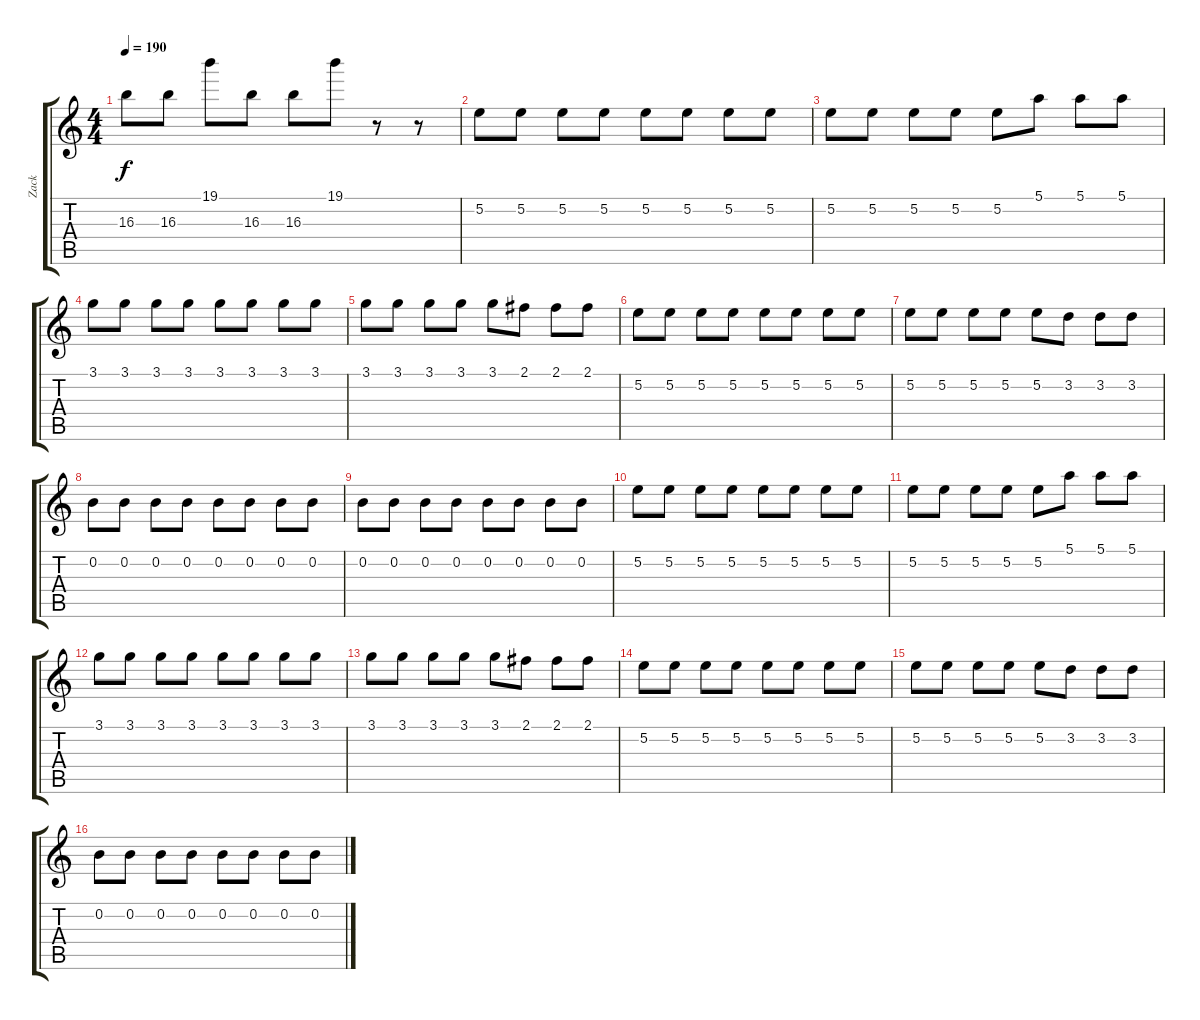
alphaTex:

\track ("Zack" "Zack") {instrument acousticguitarsteel}
\staff {score tabs}
\tuning (E4 B3 G3 D3 A2 E2) {hide}
\ts (4 4)
\tempo 190
\clef g2
\ks c
16.3.8{dy f} 16.3.8 19.1.8 16.3.8 16.3.8 19.1.8 r.8 r.8 |
5.2.8 5.2.8 5.2.8 5.2.8 5.2.8 5.2.8 5.2.8 5.2.8 |
5.2.8 5.2.8 5.2.8 5.2.8 5.2.8 5.1.8 5.1.8 5.1.8 |
3.1.8 3.1.8 3.1.8 3.1.8 3.1.8 3.1.8 3.1.8 3.1.8 |
3.1.8 3.1.8 3.1.8 3.1.8 3.1.8 2.1.8 2.1.8 2.1.8 |
5.2.8 5.2.8 5.2.8 5.2.8 5.2.8 5.2.8 5.2.8 5.2.8 |
5.2.8 5.2.8 5.2.8 5.2.8 5.2.8 3.2.8 3.2.8 3.2.8 |
0.2.8 0.2.8 0.2.8 0.2.8 0.2.8 0.2.8 0.2.8 0.2.8 |
0.2.8 0.2.8 0.2.8 0.2.8 0.2.8 0.2.8 0.2.8 0.2.8 |
5.2.8 5.2.8 5.2.8 5.2.8 5.2.8 5.2.8 5.2.8 5.2.8 |
5.2.8 5.2.8 5.2.8 5.2.8 5.2.8 5.1.8 5.1.8 5.1.8 |
3.1.8 3.1.8 3.1.8 3.1.8 3.1.8 3.1.8 3.1.8 3.1.8 |
3.1.8 3.1.8 3.1.8 3.1.8 3.1.8 2.1.8 2.1.8 2.1.8 |
5.2.8 5.2.8 5.2.8 5.2.8 5.2.8 5.2.8 5.2.8 5.2.8 |
5.2.8 5.2.8 5.2.8 5.2.8 5.2.8 3.2.8 3.2.8 3.2.8 |
0.2.8 0.2.8 0.2.8 0.2.8 0.2.8 0.2.8 0.2.8 0.2.8
